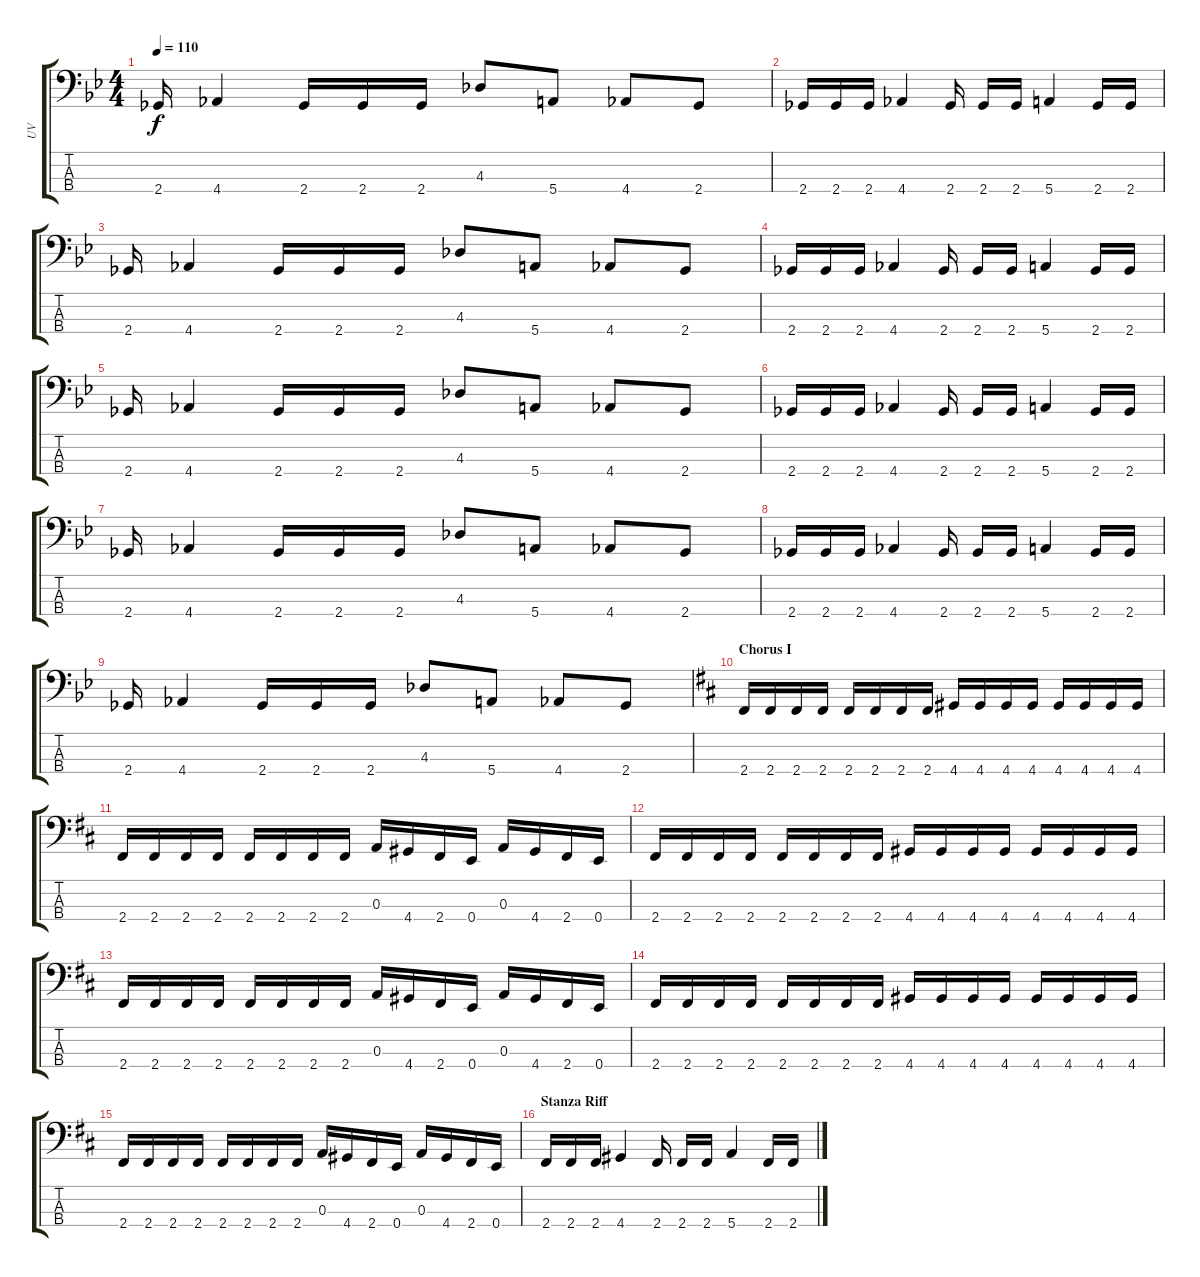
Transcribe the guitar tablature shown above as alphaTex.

\track ("UV" "UV") {instrument acousticbass}
\staff {score tabs}
\tuning (G0 D0 A-1 E-1) {hide}
\ts (4 4)
\tempo 110
\clef f4
\ks bb
2.4.16{dy f} 4.4.4 2.4.16 2.4.16 2.4.16 4.3.8 5.4.8 4.4.8 2.4.8 |
2.4.16 2.4.16 2.4.16 4.4.4 2.4.16 2.4.16 2.4.16 5.4.4 2.4.16 2.4.16 |
2.4.16 4.4.4 2.4.16 2.4.16 2.4.16 4.3.8 5.4.8 4.4.8 2.4.8 |
2.4.16 2.4.16 2.4.16 4.4.4 2.4.16 2.4.16 2.4.16 5.4.4 2.4.16 2.4.16 |
2.4.16 4.4.4 2.4.16 2.4.16 2.4.16 4.3.8 5.4.8 4.4.8 2.4.8 |
2.4.16 2.4.16 2.4.16 4.4.4 2.4.16 2.4.16 2.4.16 5.4.4 2.4.16 2.4.16 |
2.4.16 4.4.4 2.4.16 2.4.16 2.4.16 4.3.8 5.4.8 4.4.8 2.4.8 |
2.4.16 2.4.16 2.4.16 4.4.4 2.4.16 2.4.16 2.4.16 5.4.4 2.4.16 2.4.16 |
2.4.16 4.4.4 2.4.16 2.4.16 2.4.16 4.3.8 5.4.8 4.4.8 2.4.8 |
\section ("" "Chorus I")
\ks bminor
2.4.16 2.4.16 2.4.16 2.4.16 2.4.16 2.4.16 2.4.16 2.4.16 4.4.16 4.4.16 4.4.16 4.4.16 4.4.16 4.4.16 4.4.16 4.4.16 |
2.4.16 2.4.16 2.4.16 2.4.16 2.4.16 2.4.16 2.4.16 2.4.16 0.3.16 4.4.16 2.4.16 0.4.16 0.3.16 4.4.16 2.4.16 0.4.16 |
2.4.16 2.4.16 2.4.16 2.4.16 2.4.16 2.4.16 2.4.16 2.4.16 4.4.16 4.4.16 4.4.16 4.4.16 4.4.16 4.4.16 4.4.16 4.4.16 |
2.4.16 2.4.16 2.4.16 2.4.16 2.4.16 2.4.16 2.4.16 2.4.16 0.3.16 4.4.16 2.4.16 0.4.16 0.3.16 4.4.16 2.4.16 0.4.16 |
2.4.16 2.4.16 2.4.16 2.4.16 2.4.16 2.4.16 2.4.16 2.4.16 4.4.16 4.4.16 4.4.16 4.4.16 4.4.16 4.4.16 4.4.16 4.4.16 |
2.4.16 2.4.16 2.4.16 2.4.16 2.4.16 2.4.16 2.4.16 2.4.16 0.3.16 4.4.16 2.4.16 0.4.16 0.3.16 4.4.16 2.4.16 0.4.16 |
\section ("" "Stanza Riff")
2.4.16 2.4.16 2.4.16 4.4.4 2.4.16 2.4.16 2.4.16 5.4.4 2.4.16 2.4.16
